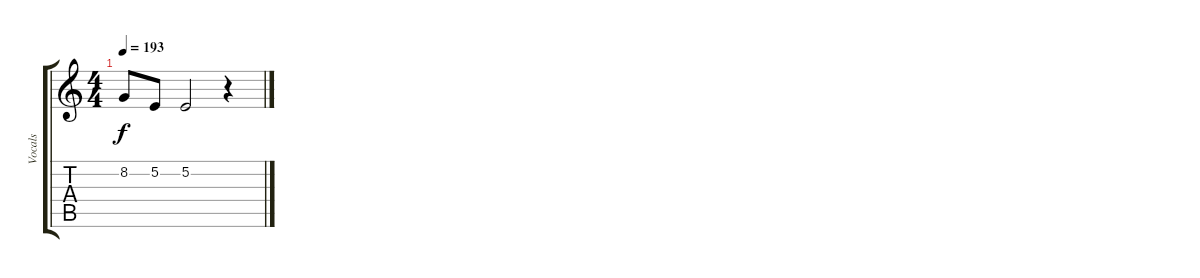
\track ("Vocals" "Vocals") {instrument altosax}
\staff {score tabs}
\tuning (E4 B3 G3 D3 A2 E2) {hide}
\ts (4 4)
\tempo 193
\clef g2
\ks c
8.2.8{dy f} 5.2.8 5.2.2 r.4
